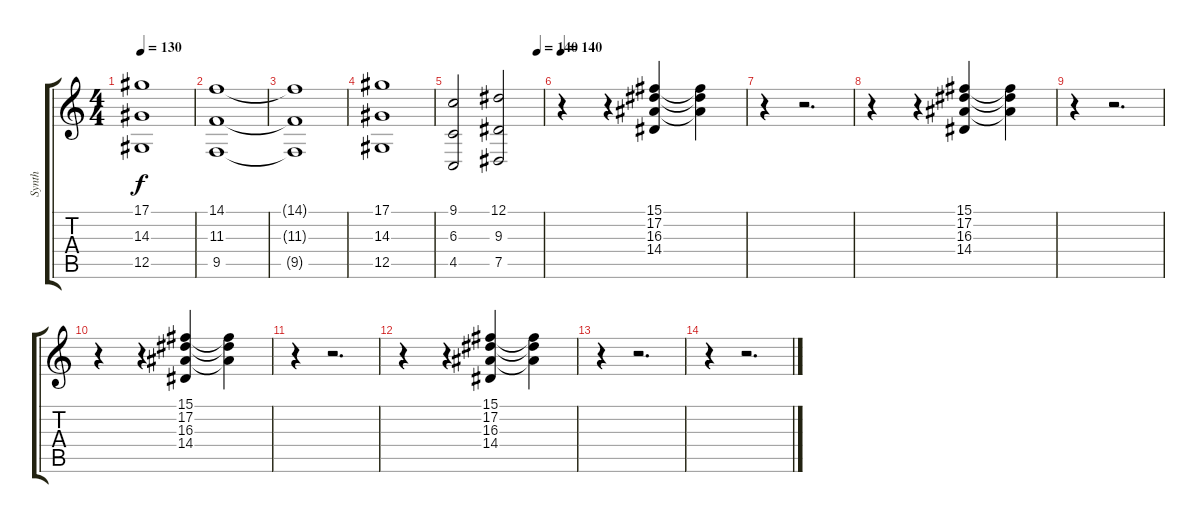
\track ("Synth" "Synth") {instrument stringensemble1}
\staff {score tabs}
\tuning (Eb4 Bb3 Gb3 Db3 Ab2 Eb2) {hide}
\ts (4 4)
\tempo 130
\clef g2
\ks c
(17.1{t} 14.3{t} 12.5{t}).1{dy f} |
(14.1 11.3 9.5).1 |
(14.1{t} 11.3{t} 9.5{t}).1 |
(17.1 14.3 12.5).1 |
\tempo (140 0.9375)
(9.1 6.3 4.5).2 (12.1 9.3 7.5).2 |
\tempo 140
r.4 r.4 (15.1 17.2 16.3 14.4).4 (15.1{t} 17.2{t} 16.3{t}).4 |
r.4 r.2{d} |
r.4 r.4 (15.1 17.2 16.3 14.4).4 (15.1{t} 17.2{t} 16.3{t}).4 |
r.4 r.2{d} |
r.4 r.4 (15.1 17.2 16.3 14.4).4 (15.1{t} 17.2{t} 16.3{t}).4 |
r.4 r.2{d} |
r.4 r.4 (15.1 17.2 16.3 14.4).4 (15.1{t} 17.2{t} 16.3{t}).4 |
r.4 r.2{d} |
r.4 r.2{d}
